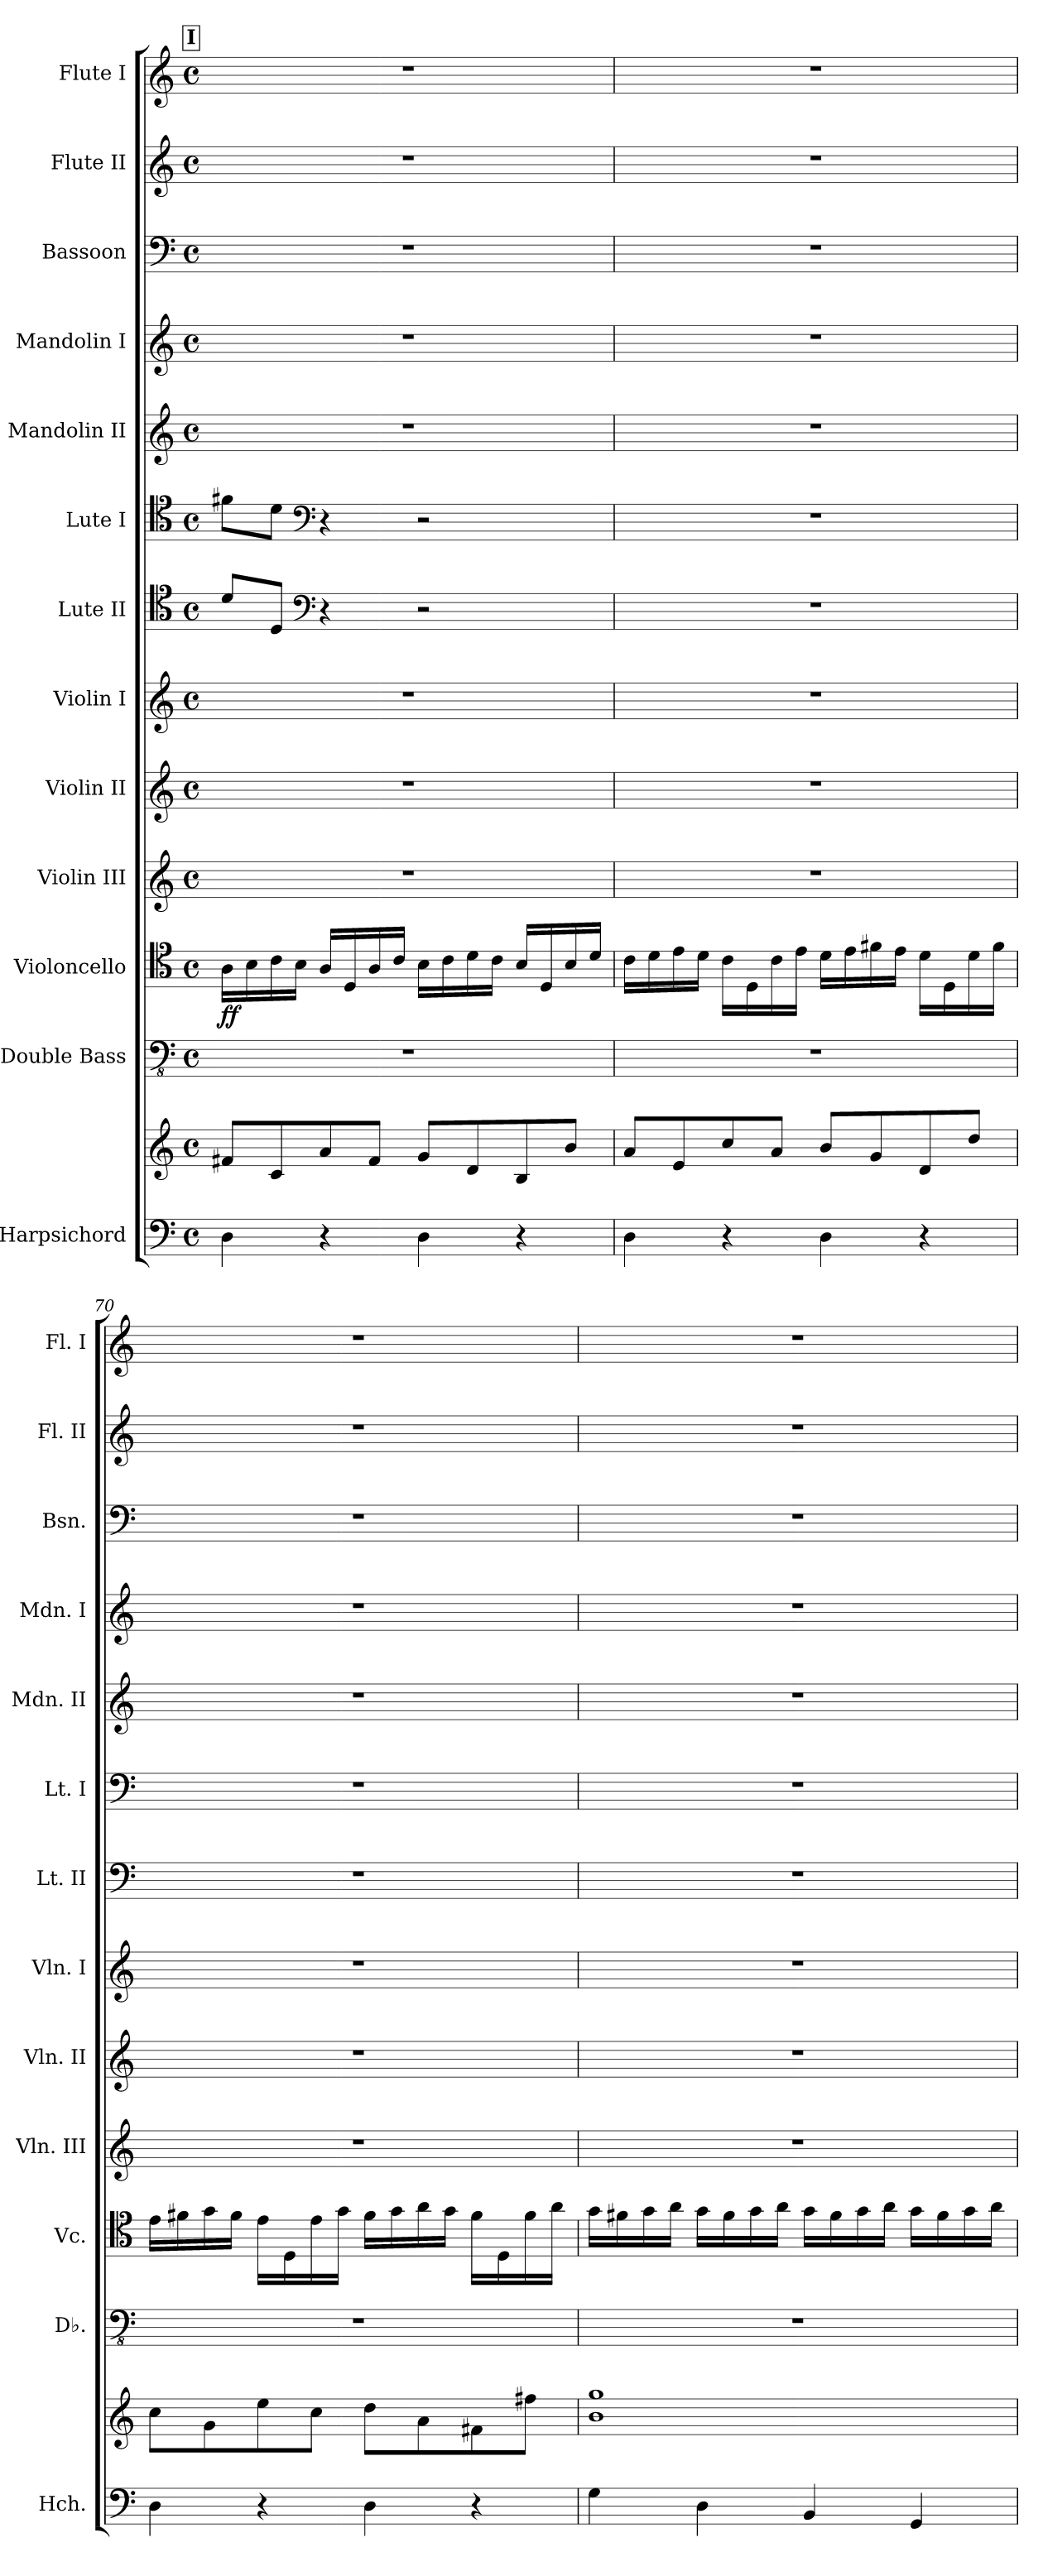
**kern	**kern	**kern	**kern	**dynam	**kern	**kern	**kern	**kern	**kern	**kern	**kern	**kern	**kern	**kern
*part13	*part13	*part12	*part11	*part11	*part10	*part9	*part8	*part7	*part6	*part5	*part4	*part3	*part2	*part1
*staff14	*staff13	*staff12	*staff11	*staff11	*staff10	*staff9	*staff8	*staff7	*staff6	*staff5	*staff4	*staff3	*staff2	*staff1
*I"Harpsichord	*	*I"Double Bass	*I"Violoncello	*	*I"Violin III	*I"Violin II	*I"Violin I	*I"Lute II	*I"Lute I	*I"Mandolin II	*I"Mandolin I	*I"Bassoon	*I"Flute II	*I"Flute I
*I'Hch.	*	*I'Db.	*I'Vc.	*	*I'Vln. III	*I'Vln. II	*I'Vln. I	*I'Lt. II	*I'Lt. I	*I'Mdn. II	*I'Mdn. I	*I'Bsn.	*I'Fl. II	*I'Fl. I
*clefF4	*clefG2	*clefFv4	*clefC4	*	*clefG2	*clefG2	*clefG2	*clefC4	*clefC4	*clefG2	*clefG2	*clefF4	*clefG2	*clefG2
*	*	*ITrd7c12	*	*	*	*	*	*	*	*	*	*	*	*
*k[]	*k[]	*k[]	*k[]	*	*k[]	*k[]	*k[]	*k[]	*k[]	*k[]	*k[]	*k[]	*k[]	*k[]
*M4/4	*M4/4	*M4/4	*M4/4	*	*M4/4	*M4/4	*M4/4	*M4/4	*M4/4	*M4/4	*M4/4	*M4/4	*M4/4	*M4/4
*met(c)	*met(c)	*met(c)	*met(c)	*	*met(c)	*met(c)	*met(c)	*met(c)	*met(c)	*met(c)	*met(c)	*met(c)	*met(c)	*met(c)
!!LO:REH:place=s1:a:B:fs=14:t=I
=68	=68	=68	=68	=68	=68	=68	=68	=68	=68	=68	=68	=68	=68	=68
!	!	!	!	!LO:DY:b	!	!	!	!	!	!	!	!	!	!
4D\	8f#X/L	1r	16A\LL	ff	1r	1r	1r	8d/L	8f#X\L	1r	1r	1r	1r	1r
.	.	.	16B\	.	.	.	.	.	.	.	.	.	.	.
.	8c/	.	16c\	.	.	.	.	8D/J	8d\J	.	.	.	.	.
.	.	.	16B\JJ	.	.	.	.	.	.	.	.	.	.	.
*	*	*	*	*	*	*	*	*clefF4	*clefF4	*	*	*	*	*
4r	8a/	.	16A/LL	.	.	.	.	4r	4r	.	.	.	.	.
.	.	.	16D/	.	.	.	.	.	.	.	.	.	.	.
.	8f#/J	.	16A/	.	.	.	.	.	.	.	.	.	.	.
.	.	.	16c/JJ	.	.	.	.	.	.	.	.	.	.	.
4D\	8g/L	.	16B\LL	.	.	.	.	2r	2r	.	.	.	.	.
.	.	.	16c\	.	.	.	.	.	.	.	.	.	.	.
.	8d/	.	16d\	.	.	.	.	.	.	.	.	.	.	.
.	.	.	16c\JJ	.	.	.	.	.	.	.	.	.	.	.
4r	8B/	.	16B/LL	.	.	.	.	.	.	.	.	.	.	.
.	.	.	16D/	.	.	.	.	.	.	.	.	.	.	.
.	8b/J	.	16B/	.	.	.	.	.	.	.	.	.	.	.
.	.	.	16d/JJ	.	.	.	.	.	.	.	.	.	.	.
!!LO:LB:g=z
=69	=69	=69	=69	=69	=69	=69	=69	=69	=69	=69	=69	=69	=69	=69
4D\	8a/L	1r	16c\LL	.	1r	1r	1r	1r	1r	1r	1r	1r	1r	1r
.	.	.	16d\	.	.	.	.	.	.	.	.	.	.	.
.	8e/	.	16e\	.	.	.	.	.	.	.	.	.	.	.
.	.	.	16d\JJ	.	.	.	.	.	.	.	.	.	.	.
4r	8cc/	.	16c\LL	.	.	.	.	.	.	.	.	.	.	.
.	.	.	16D\	.	.	.	.	.	.	.	.	.	.	.
.	8a/J	.	16c\	.	.	.	.	.	.	.	.	.	.	.
.	.	.	16e\JJ	.	.	.	.	.	.	.	.	.	.	.
4D\	8b/L	.	16d\LL	.	.	.	.	.	.	.	.	.	.	.
.	.	.	16e\	.	.	.	.	.	.	.	.	.	.	.
.	8g/	.	16f#X\	.	.	.	.	.	.	.	.	.	.	.
.	.	.	16e\JJ	.	.	.	.	.	.	.	.	.	.	.
4r	8d/	.	16d\LL	.	.	.	.	.	.	.	.	.	.	.
.	.	.	16D\	.	.	.	.	.	.	.	.	.	.	.
.	8dd/J	.	16d\	.	.	.	.	.	.	.	.	.	.	.
.	.	.	16f#\JJ	.	.	.	.	.	.	.	.	.	.	.
=70	=70	=70	=70	=70	=70	=70	=70	=70	=70	=70	=70	=70	=70	=70
4D\	8cc\L	1r	16e\LL	.	1r	1r	1r	1r	1r	1r	1r	1r	1r	1r
.	.	.	16f#X\	.	.	.	.	.	.	.	.	.	.	.
.	8g\	.	16g\	.	.	.	.	.	.	.	.	.	.	.
.	.	.	16f#\JJ	.	.	.	.	.	.	.	.	.	.	.
4r	8ee\	.	16e\LL	.	.	.	.	.	.	.	.	.	.	.
.	.	.	16D\	.	.	.	.	.	.	.	.	.	.	.
.	8cc\J	.	16e\	.	.	.	.	.	.	.	.	.	.	.
.	.	.	16g\JJ	.	.	.	.	.	.	.	.	.	.	.
4D\	8dd\L	.	16f#\LL	.	.	.	.	.	.	.	.	.	.	.
.	.	.	16g\	.	.	.	.	.	.	.	.	.	.	.
.	8a\	.	16a\	.	.	.	.	.	.	.	.	.	.	.
.	.	.	16g\JJ	.	.	.	.	.	.	.	.	.	.	.
4r	8f#X\	.	16f#\LL	.	.	.	.	.	.	.	.	.	.	.
.	.	.	16D\	.	.	.	.	.	.	.	.	.	.	.
.	8ff#X\J	.	16f#\	.	.	.	.	.	.	.	.	.	.	.
.	.	.	16a\JJ	.	.	.	.	.	.	.	.	.	.	.
!!LO:PB:g=z
=71	=71	=71	=71	=71	=71	=71	=71	=71	=71	=71	=71	=71	=71	=71
4G\	1b 1gg	1r	16g\LL	.	1r	1r	1r	1r	1r	1r	1r	1r	1r	1r
.	.	.	16f#X\	.	.	.	.	.	.	.	.	.	.	.
.	.	.	16g\	.	.	.	.	.	.	.	.	.	.	.
.	.	.	16a\JJ	.	.	.	.	.	.	.	.	.	.	.
4D\	.	.	16g\LL	.	.	.	.	.	.	.	.	.	.	.
.	.	.	16f#\	.	.	.	.	.	.	.	.	.	.	.
.	.	.	16g\	.	.	.	.	.	.	.	.	.	.	.
.	.	.	16a\JJ	.	.	.	.	.	.	.	.	.	.	.
4BB/	.	.	16g\LL	.	.	.	.	.	.	.	.	.	.	.
.	.	.	16f#\	.	.	.	.	.	.	.	.	.	.	.
.	.	.	16g\	.	.	.	.	.	.	.	.	.	.	.
.	.	.	16a\JJ	.	.	.	.	.	.	.	.	.	.	.
4GG/	.	.	16g\LL	.	.	.	.	.	.	.	.	.	.	.
.	.	.	16f#\	.	.	.	.	.	.	.	.	.	.	.
.	.	.	16g\	.	.	.	.	.	.	.	.	.	.	.
.	.	.	16a\JJ	.	.	.	.	.	.	.	.	.	.	.
=	=	=	=	=	=	=	=	=	=	=	=	=	=	=
*-	*-	*-	*-	*-	*-	*-	*-	*-	*-	*-	*-	*-	*-	*-
